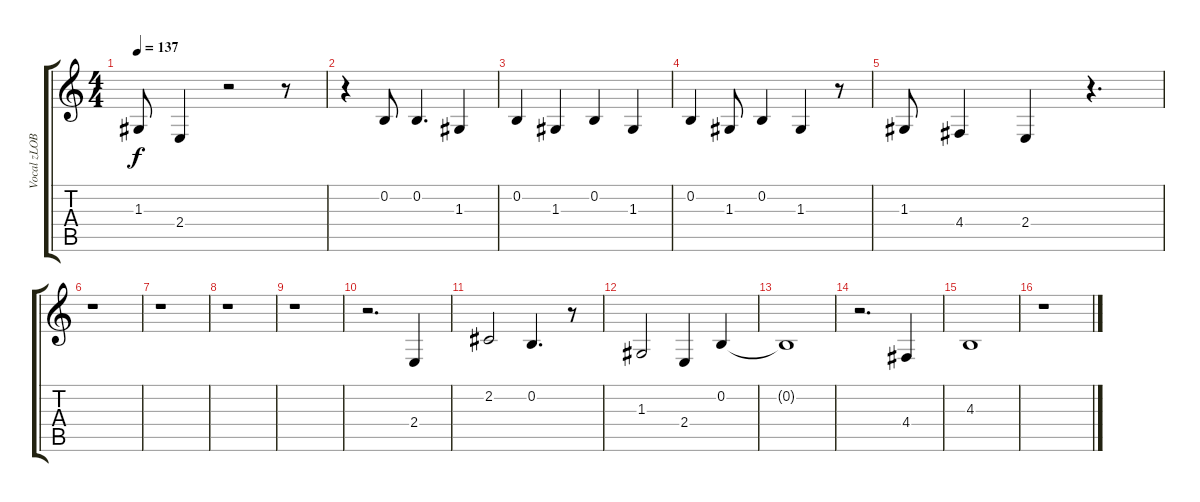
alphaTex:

\track ("Vocal zLOB" "Vocal zLOB") {instrument altosax}
\staff {score tabs}
\tuning (E4 B3 G3 D3 A2 E2) {hide}
\ts (4 4)
\tempo 137
\clef g2
\ks c
1.3{t}.8{dy f} 2.4.4 r.2 r.8 |
r.4 0.2.8 0.2.4{d} 1.3.4 |
0.2.4 1.3.4 0.2.4 1.3.4 |
0.2.4 1.3.8 0.2.4 1.3.4 r.8 |
1.3.8 4.4.4 2.4.4 r.4{d} |
r.1 |
r.1 |
r.1 |
r.1 |
r.2{d} 2.4.4 |
2.2.2 0.2.4{d} r.8 |
1.3.2 2.4.4 0.2.4 |
0.2{t}.1 |
r.2{d} 4.4.4 |
4.3.1 |
r.1
